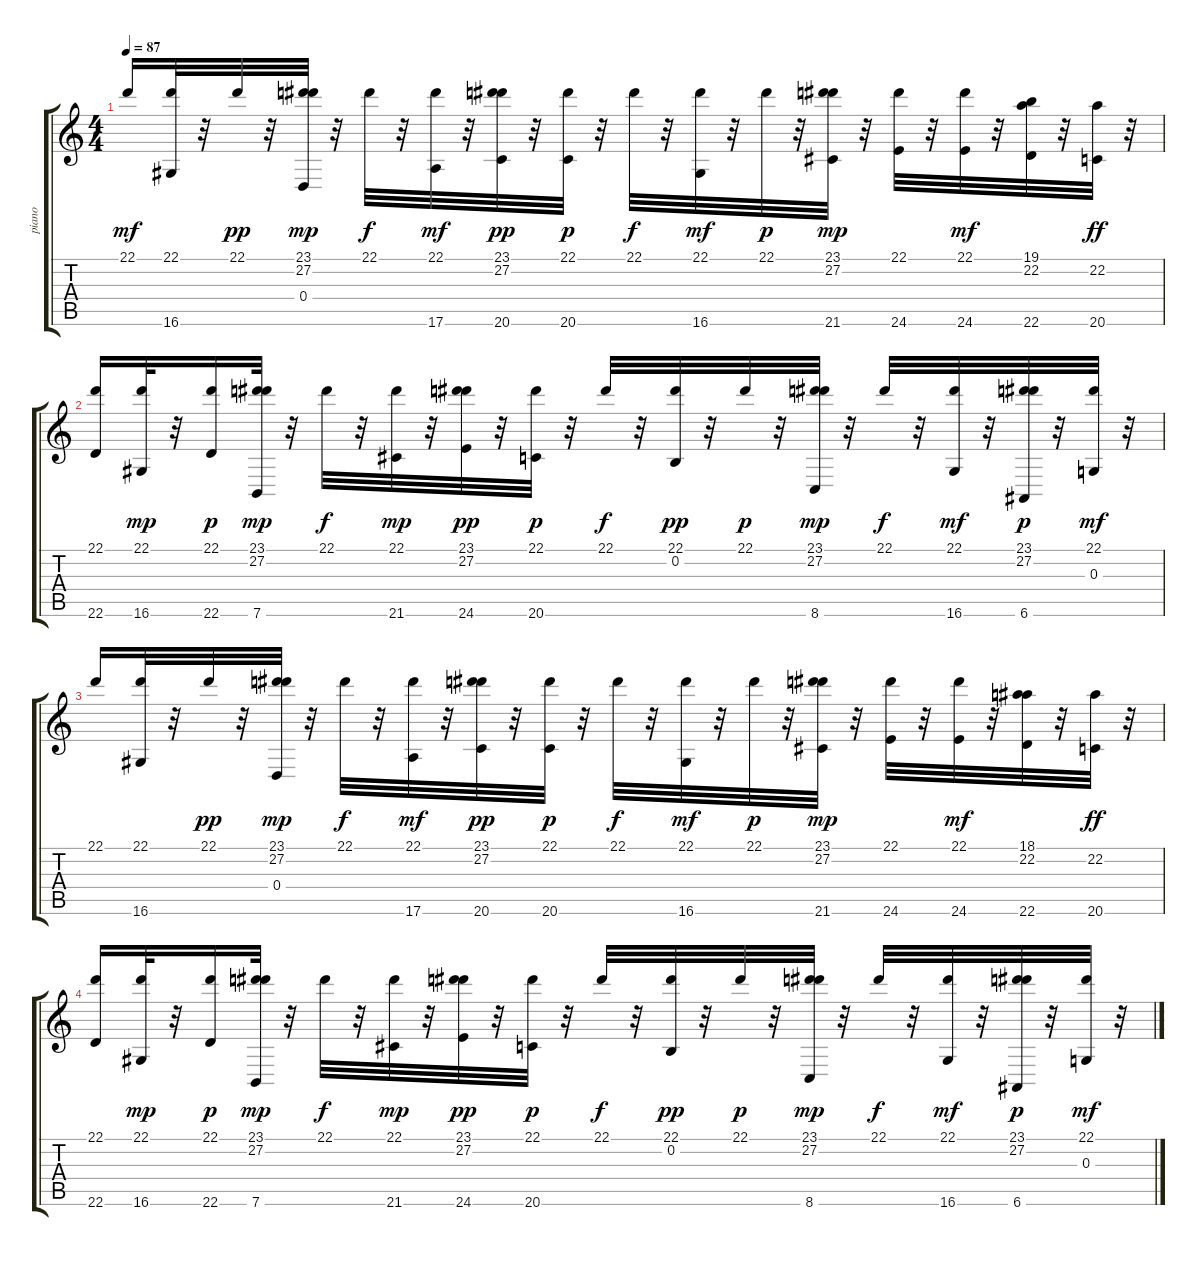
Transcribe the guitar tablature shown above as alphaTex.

\track ("piano" "piano") {instrument acousticgrandpiano}
\staff {score tabs}
\tuning (E4 B3 G3 D3 A2 E2) {hide}
\ts (4 4)
\tempo 87
\clef g2
\ks c
22.1.16{dy mf} (22.1 16.6).32 r.32 22.1.32{dy pp} r.32 (23.1 27.2 0.4).32{dy mp} r.32 22.1.32{dy f} r.32 (22.1 17.6).32{dy mf} r.32 (23.1 27.2 20.6).32{dy pp} r.32 (22.1 20.6).32{dy p} r.32 22.1.32{dy f} r.32 (22.1 16.6).32{dy mf} r.32 22.1.32{dy p} r.32 (23.1 27.2 21.6).32{dy mp} r.32 (22.1 24.6).32 r.32 (22.1 24.6).32{dy mf} r.32 (19.1 22.2 22.6).32 r.32 (22.2 20.6).32{dy ff} r.32 |
(22.1 22.6).16 (22.1 16.6).32{dy mp} r.32 (22.1 22.6).16{dy p} (23.1 27.2 7.6).32{dy mp} r.32 22.1.32{dy f} r.32 (22.1 21.6).32{dy mp} r.32 (23.1 27.2 24.6).32{dy pp} r.32 (22.1 20.6).32{dy p} r.32 22.1.32{dy f} r.32 (22.1 0.2).32{dy pp} r.32 22.1.32{dy p} r.32 (23.1 27.2 8.6).32{dy mp} r.32 22.1.32{dy f} r.32 (22.1 16.6).32{dy mf} r.32 (23.1 27.2 6.6).32{dy p} r.32 (22.1 0.3).32{dy mf} r.32 |
22.1.16 (22.1 16.6).32 r.32 22.1.32{dy pp} r.32 (23.1 27.2 0.4).32{dy mp} r.32 22.1.32{dy f} r.32 (22.1 17.6).32{dy mf} r.32 (23.1 27.2 20.6).32{dy pp} r.32 (22.1 20.6).32{dy p} r.32 22.1.32{dy f} r.32 (22.1 16.6).32{dy mf} r.32 22.1.32{dy p} r.32 (23.1 27.2 21.6).32{dy mp} r.32 (22.1 24.6).32 r.32 (22.1 24.6).32{dy mf} r.32 (18.1 22.2 22.6).32 r.32 (22.2 20.6).32{dy ff} r.32 |
(22.1 22.6).16 (22.1 16.6).32{dy mp} r.32 (22.1 22.6).16{dy p} (23.1 27.2 7.6).32{dy mp} r.32 22.1.32{dy f} r.32 (22.1 21.6).32{dy mp} r.32 (23.1 27.2 24.6).32{dy pp} r.32 (22.1 20.6).32{dy p} r.32 22.1.32{dy f} r.32 (22.1 0.2).32{dy pp} r.32 22.1.32{dy p} r.32 (23.1 27.2 8.6).32{dy mp} r.32 22.1.32{dy f} r.32 (22.1 16.6).32{dy mf} r.32 (23.1 27.2 6.6).32{dy p} r.32 (22.1 0.3).32{dy mf} r.32
